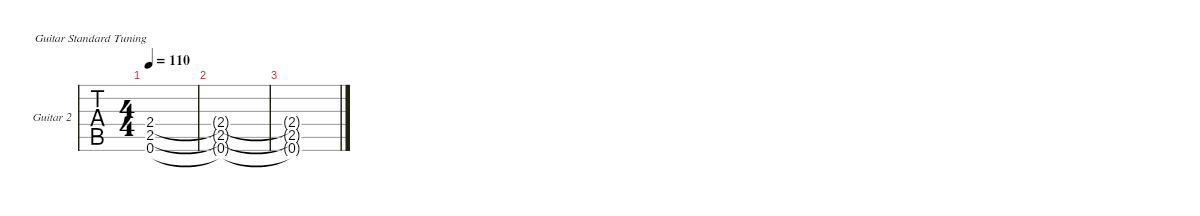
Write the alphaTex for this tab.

\defaultSystemsLayout 4
\hideDynamics
\bracketExtendMode nobrackets
\firstSystemTrackNameOrientation horizontal
\track ("Guitar 3" "Guitar 2") {defaultSystemsLayout 4 instrument distortionguitar}
\staff {tabs}
\tuning (E4 B3 G3 D3 A2 E2)
\ts (4 4)
\tempo 110
\clef g2
\ks c
(0.6{t} 2.5{t} 2.4{t}).1{dy mf} |
(2.4{t} 2.5{t} 0.6{t}).1 |
(0.6{t} 2.5{t} 2.4{t}).1
